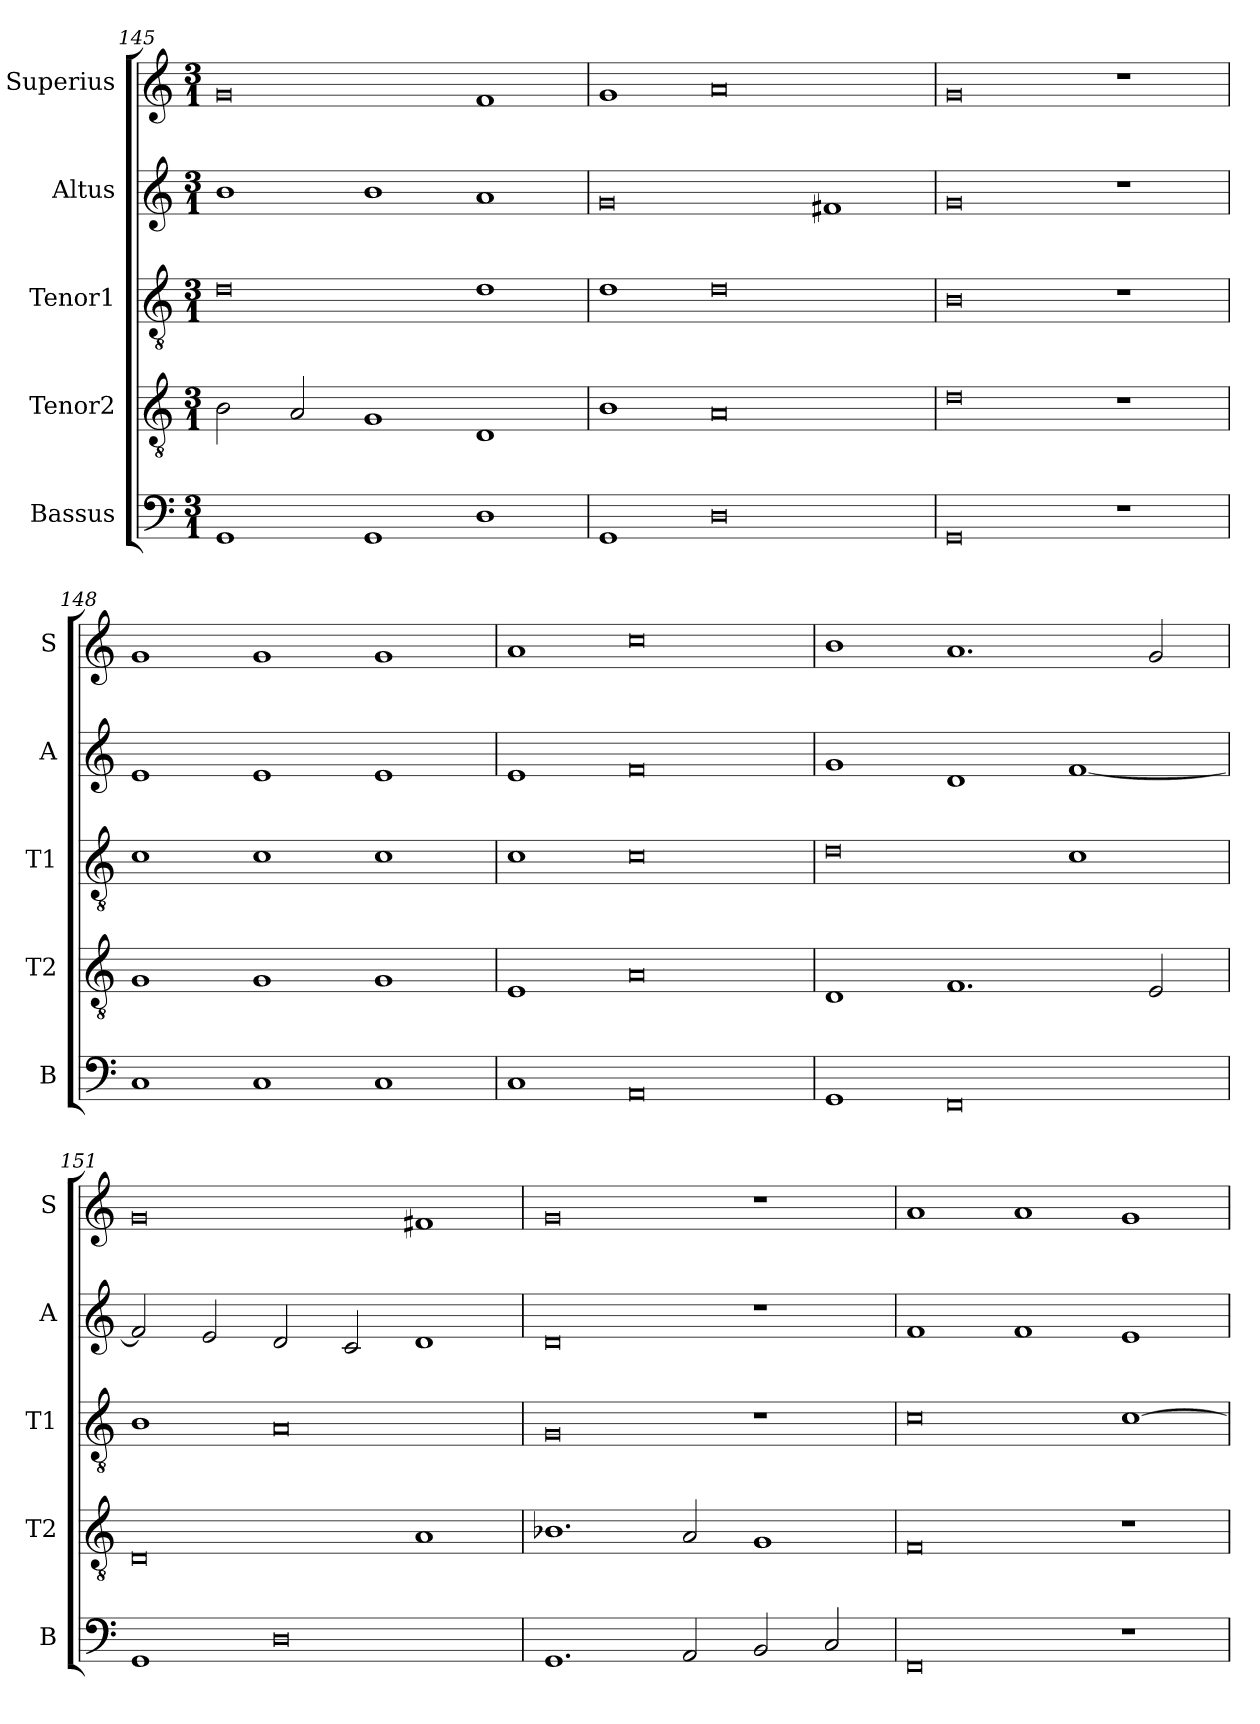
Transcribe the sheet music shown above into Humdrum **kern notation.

**kern	**kern	**kern	**kern	**kern
*part5	*part4	*part3	*part2	*part1
*staff5	*staff4	*staff3	*staff2	*staff1
*I"Bassus	*I"Tenor2	*I"Tenor1	*I"Altus	*I"Superius
*I'B	*I'T2	*I'T1	*I'A	*I'S
*clefF4	*clefGv2	*clefGv2	*clefG2	*clefG2
*k[]	*k[]	*k[]	*k[]	*k[]
*M3/1	*M3/1	*M3/1	*M3/1	*M3/1
=145	=145	=145	=145	=145
1GG	2B\	0d	1b	0g
.	2A/	.	.	.
1GG	1G	.	1b	.
1D	1D	1d	1a	1f
=146	=146	=146	=146	=146
1GG	1B	1d	0g	1g
0D	0A	0d	.	0a
.	.	.	1f#X	.
=147	=147	=147	=147	=147
0GG	0d	0B	0g	0g
1r	1r	1r	1r	1r
=148	=148	=148	=148	=148
1C	1G	1c	1e	1g
1C	1G	1c	1e	1g
1C	1G	1c	1e	1g
=149	=149	=149	=149	=149
1C	1E	1c	1e	1a
0AA	0A	0c	0f	0cc
=150	=150	=150	=150	=150
1GG	1D	0d	1g	1b
0FF	1.F	.	1d	1.a
.	.	1c	[1f	.
.	2E/	.	.	2g/
=151	=151	=151	=151	=151
1GG	0D	1B	2f/]	0g
.	.	.	2e/	.
0D	.	0A	2d/	.
.	.	.	2c/	.
.	1A	.	1d	1f#X
=152	=152	=152	=152	=152
1.GG	1.B-X	0G	0d	0g
2AA/	2A/	.	.	.
2BB/	1G	1r	1r	1r
2C/	.	.	.	.
=153	=153	=153	=153	=153
0FF	0F	0c	1f	1a
.	.	.	1f	1a
1r	1r	[1c	1e	1g
=	=	=	=	=
*-	*-	*-	*-	*-
